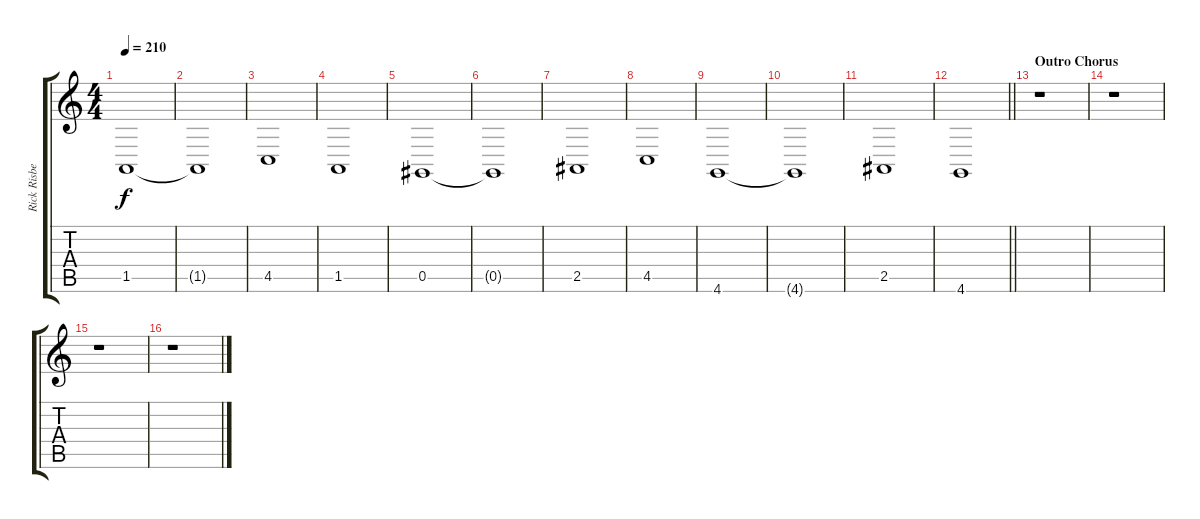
\track ("Rick Risberg" "Rick Risbe") {instrument viola}
\staff {score tabs}
\tuning (Eb4 Bb3 Gb3 Db3 Ab2 Eb2) {hide}
\ts (4 4)
\tempo 210
\clef g2
\ks c
1.5.1{dy f} |
1.5{t}.1 |
4.5.1 |
1.5.1 |
0.5.1 |
0.5{t}.1 |
2.5.1 |
4.5.1 |
4.6.1 |
4.6{t}.1 |
2.5.1 |
\barLineRight lightlight
4.6.1 |
\section ("" "Outro Chorus")
r.1 |
r.1 |
r.1 |
r.1
